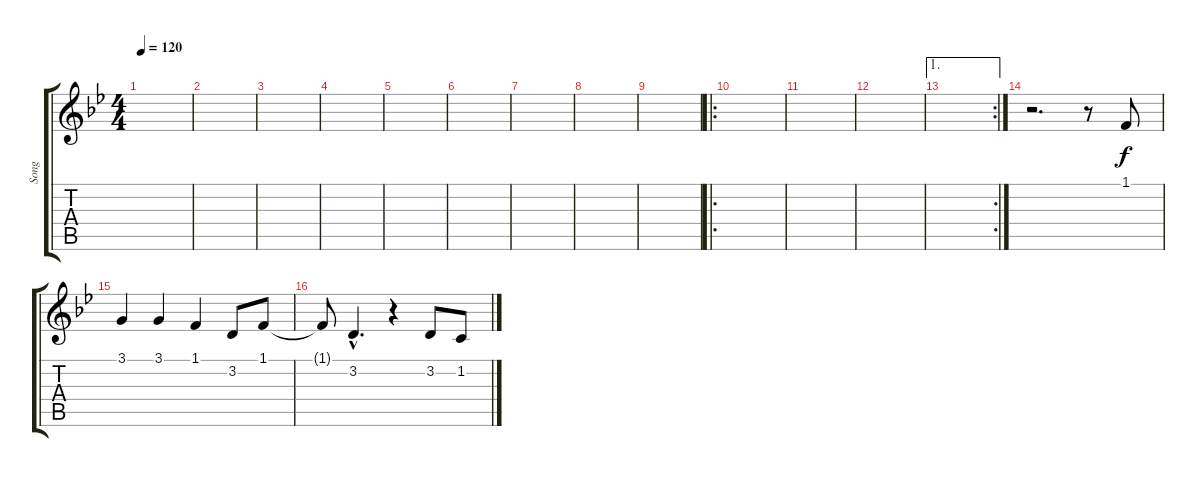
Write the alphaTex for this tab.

\track ("Song" "Song") {instrument violin}
\staff {score tabs}
\tuning (E4 B3 G3 D3 A2 E2) {hide}
\ts (4 4)
\tempo 120
\clef g2
\ks bb
|
|
|
|
|
|
|
|
|
\ro
|
|
|
\ae 1
\rc 2
|
r.2{d} r.8 1.1.8 |
3.1.4 3.1.4 1.1.4 3.2.8 1.1.8 |
1.1{t}.8 3.2{hac}.4{d} r.4 3.2.8 1.2.8
